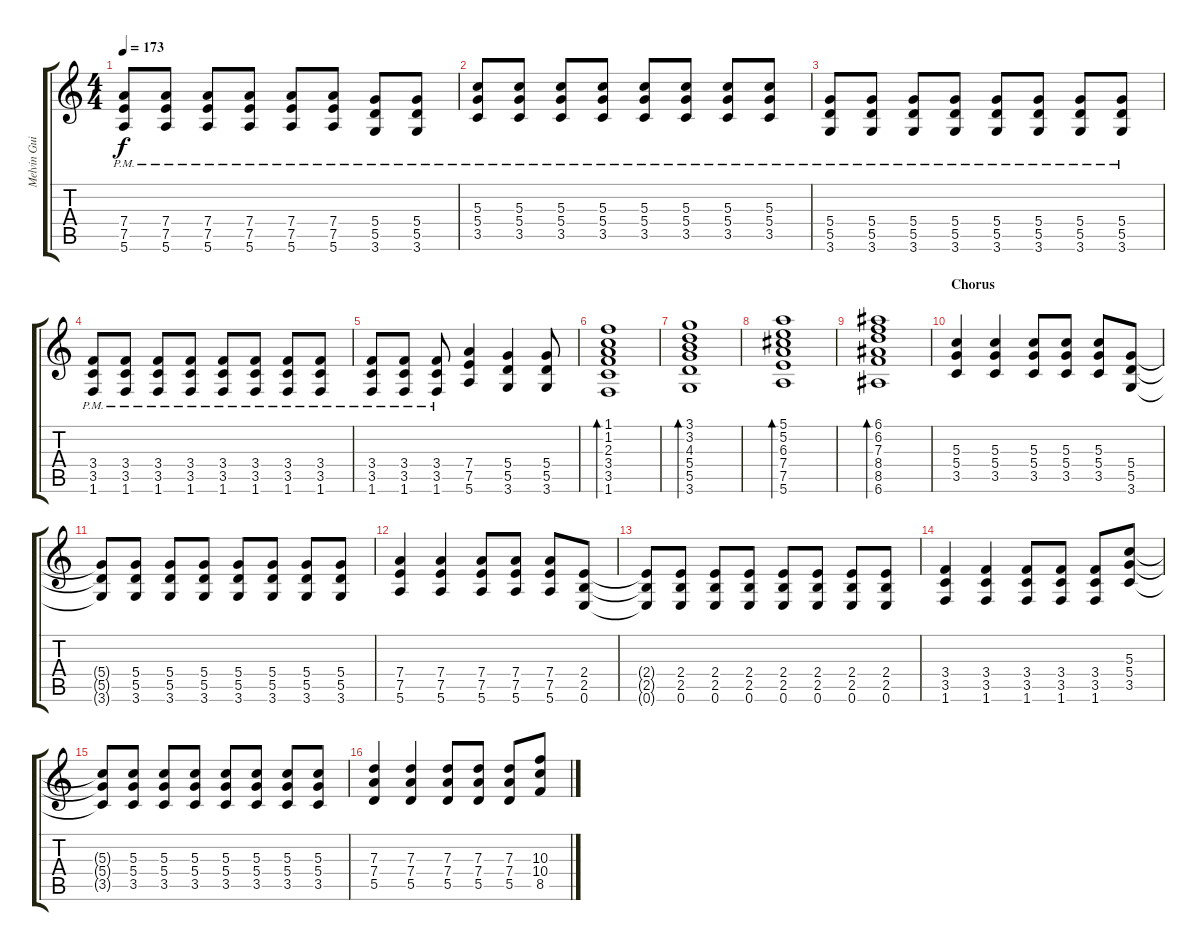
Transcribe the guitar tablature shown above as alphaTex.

\track ("Melvin Guitar 2" "Melvin Gui") {instrument overdrivenguitar}
\staff {score tabs}
\tuning (E4 B3 G3 D3 A2 E2) {hide}
\ts (4 4)
\tempo 173
\clef g2
\ks c
(7.4{pm} 7.5{pm} 5.6{pm}).8{dy f} (7.4{pm} 7.5{pm} 5.6{pm}).8 (7.4{pm} 7.5{pm} 5.6{pm}).8 (7.4{pm} 7.5{pm} 5.6{pm}).8 (7.4{pm} 7.5{pm} 5.6{pm}).8 (7.4{pm} 7.5{pm} 5.6{pm}).8 (5.4{pm} 5.5{pm} 3.6{pm}).8 (5.4{pm} 5.5{pm} 3.6{pm}).8 |
(5.3{pm} 5.4{pm} 3.5{pm}).8 (5.3{pm} 5.4{pm} 3.5{pm}).8 (5.3{pm} 5.4{pm} 3.5{pm}).8 (5.3{pm} 5.4{pm} 3.5{pm}).8 (5.3{pm} 5.4{pm} 3.5{pm}).8 (5.3{pm} 5.4{pm} 3.5{pm}).8 (5.3{pm} 5.4{pm} 3.5{pm}).8 (5.3{pm} 5.4{pm} 3.5{pm}).8 |
(5.4{pm} 5.5{pm} 3.6{pm}).8 (5.4{pm} 5.5{pm} 3.6{pm}).8 (5.4{pm} 5.5{pm} 3.6{pm}).8 (5.4{pm} 5.5{pm} 3.6{pm}).8 (5.4{pm} 5.5{pm} 3.6{pm}).8 (5.4{pm} 5.5{pm} 3.6{pm}).8 (5.4{pm} 5.5{pm} 3.6{pm}).8 (5.4{pm} 5.5{pm} 3.6{pm}).8 |
(3.4{pm} 3.5{pm} 1.6{pm}).8 (3.4{pm} 3.5{pm} 1.6{pm}).8 (3.4{pm} 3.5{pm} 1.6{pm}).8 (3.4{pm} 3.5{pm} 1.6{pm}).8 (3.4{pm} 3.5{pm} 1.6{pm}).8 (3.4{pm} 3.5{pm} 1.6{pm}).8 (3.4{pm} 3.5{pm} 1.6{pm}).8 (3.4{pm} 3.5{pm} 1.6{pm}).8 |
(3.4{pm} 3.5{pm} 1.6{pm}).8 (3.4{pm} 3.5{pm} 1.6{pm}).8 (3.4{pm} 3.5{pm} 1.6{pm}).8 (7.4 7.5 5.6).4 (5.4 5.5 3.6).4 (5.4 5.5 3.6).8 |
(1.1 1.2 2.3 3.4 3.5 1.6).1{bd 240} |
(3.1 3.2 4.3 5.4 5.5 3.6).1{bd 240} |
(5.1 5.2 6.3 7.4 7.5 5.6).1{bd 240} |
(6.1 6.2 7.3 8.4 8.5 6.6).1{bd 240} |
\section ("" "Chorus")
(5.3 5.4 3.5).4 (5.3 5.4 3.5).4 (5.3 5.4 3.5).8 (5.3 5.4 3.5).8 (5.3 5.4 3.5).8 (5.4 5.5 3.6).8 |
(5.4{t} 5.5{t} 3.6{t}).8 (5.4 5.5 3.6).8 (5.4 5.5 3.6).8 (5.4 5.5 3.6).8 (5.4 5.5 3.6).8 (5.4 5.5 3.6).8 (5.4 5.5 3.6).8 (5.4 5.5 3.6).8 |
(7.4 7.5 5.6).4 (7.4 7.5 5.6).4 (7.4 7.5 5.6).8 (7.4 7.5 5.6).8 (7.4 7.5 5.6).8 (2.4 2.5 0.6).8 |
(2.4{t} 2.5{t} 0.6{t}).8 (2.4 2.5 0.6).8 (2.4 2.5 0.6).8 (2.4 2.5 0.6).8 (2.4 2.5 0.6).8 (2.4 2.5 0.6).8 (2.4 2.5 0.6).8 (2.4 2.5 0.6).8 |
(3.4 3.5 1.6).4 (3.4 3.5 1.6).4 (3.4 3.5 1.6).8 (3.4 3.5 1.6).8 (3.4 3.5 1.6).8 (5.3 5.4 3.5).8 |
(5.3{t} 5.4{t} 3.5{t}).8 (5.3 5.4 3.5).8 (5.3 5.4 3.5).8 (5.3 5.4 3.5).8 (5.3 5.4 3.5).8 (5.3 5.4 3.5).8 (5.3 5.4 3.5).8 (5.3 5.4 3.5).8 |
(7.3 7.4 5.5).4 (7.3 7.4 5.5).4 (7.3 7.4 5.5).8 (7.3 7.4 5.5).8 (7.3 7.4 5.5).8 (10.3 10.4 8.5).8
